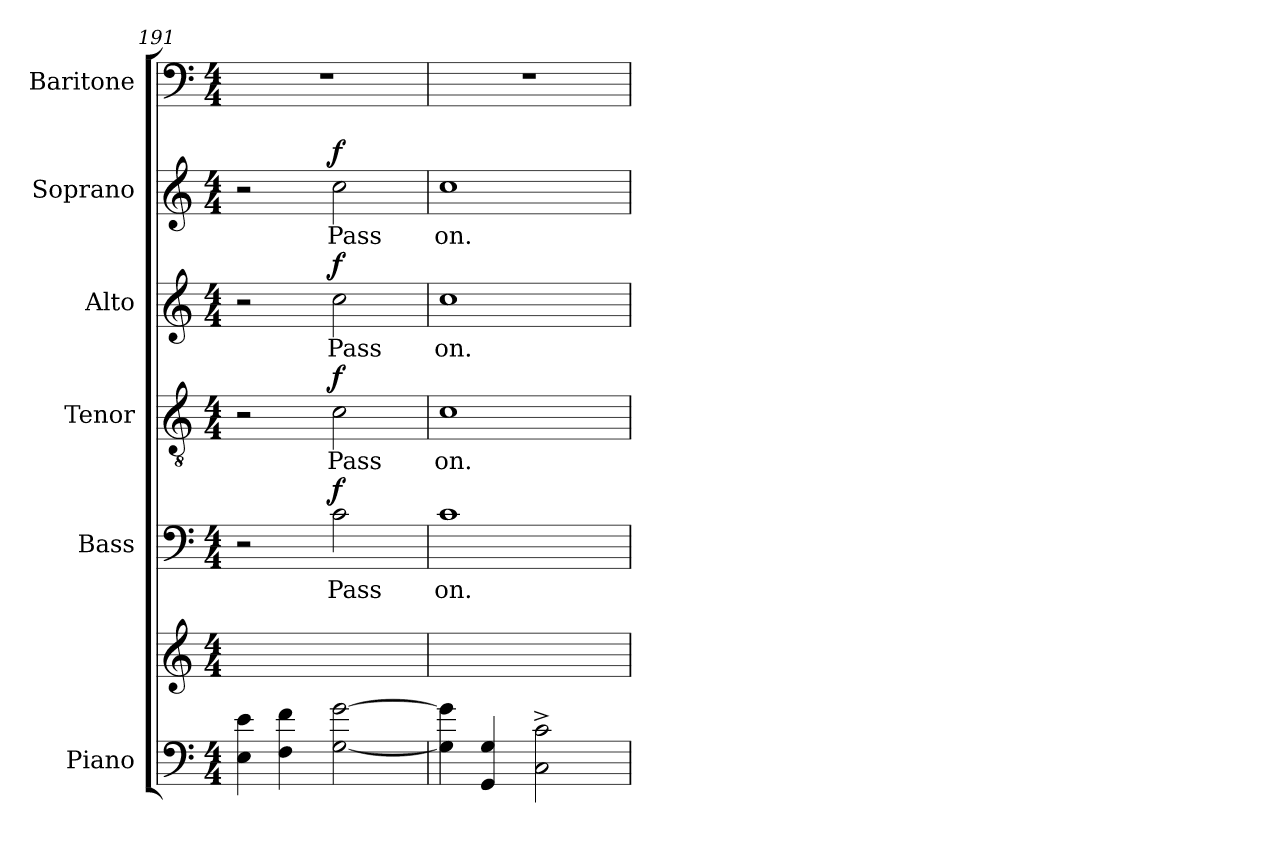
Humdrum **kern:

**kern	**kern	**kern	**text	**dynam	**kern	**text	**dynam	**kern	**text	**dynam	**kern	**text	**dynam	**kern
*part6	*part6	*part5	*part5	*part5	*part4	*part4	*part4	*part3	*part3	*part3	*part2	*part2	*part2	*part1
*staff7	*staff6	*staff5	*staff5	*staff5	*staff4	*staff4	*staff4	*staff3	*staff3	*staff3	*staff2	*staff2	*staff2	*staff1
*I"Piano	*	*I"Bass	*	*	*I"Tenor	*	*	*I"Alto	*	*	*I"Soprano	*	*	*I"Baritone
*	*	*I'B	*	*	*I'T	*	*	*I'A	*	*	*I'S	*	*	*
*clefF4	*clefG2	*clefF4	*	*	*clefGv2	*	*	*clefG2	*	*	*clefG2	*	*	*clefF4
*k[]	*k[]	*k[]	*	*	*k[]	*	*	*k[]	*	*	*k[]	*	*	*k[]
*M4/4	*M4/4	*M4/4	*	*	*M4/4	*	*	*M4/4	*	*	*M4/4	*	*	*M4/4
=191	=191	=191	=191	=191	=191	=191	=191	=191	=191	=191	=191	=191	=191	=191
*	*^	*	*	*	*	*	*	*	*	*	*	*	*	*
4E\ 4e\	2ryy	4ryy	2r	.	.	2r	.	.	2r	.	.	2r	.	.	1r
4F\ 4f\	.	8ryy	.	.	.	.	.	.	.	.	.	.	.	.	.
.	.	8ryy	.	.	.	.	.	.	.	.	.	.	.	.	.
!	!	!	!	!LO:LY:b	!LO:DY:b	!	!LO:LY:b	!LO:DY:b	!	!LO:LY:b	!LO:DY:b	!	!LO:LY:b	!LO:DY:b	!
[2G\ [2g\	8ryy	8ryy	2c\	Pass	f	2c\	Pass	f	2cc\	Pass	f	2cc\	Pass	f	.
.	4.ryy	8ryy	.	.	.	.	.	.	.	.	.	.	.	.	.
.	.	4ryy	.	.	.	.	.	.	.	.	.	.	.	.	.
!!LO:PB:g=z
=192	=192	=192	=192	=192	=192	=192	=192	=192	=192	=192	=192	=192	=192	=192	=192
!	!	!	!	!LO:LY:b	!	!	!LO:LY:b	!	!	!LO:LY:b	!	!	!LO:LY:b	!	!
4G\] 4g\]	2ryy	4ryy	1c	on.	.	1c	on.	.	1cc	on.	.	1cc	on.	.	1r
4GG/ 4G/	.	8ryy	.	.	.	.	.	.	.	.	.	.	.	.	.
.	.	8ryy	.	.	.	.	.	.	.	.	.	.	.	.	.
2C\^ 2c\^	8ryy	8ryy	.	.	.	.	.	.	.	.	.	.	.	.	.
.	4.ryy	8ryy	.	.	.	.	.	.	.	.	.	.	.	.	.
.	.	4ryy	.	.	.	.	.	.	.	.	.	.	.	.	.
*	*v	*v	*	*	*	*	*	*	*	*	*	*	*	*	*
=	=	=	=	=	=	=	=	=	=	=	=	=	=	=
*-	*-	*-	*-	*-	*-	*-	*-	*-	*-	*-	*-	*-	*-	*-
